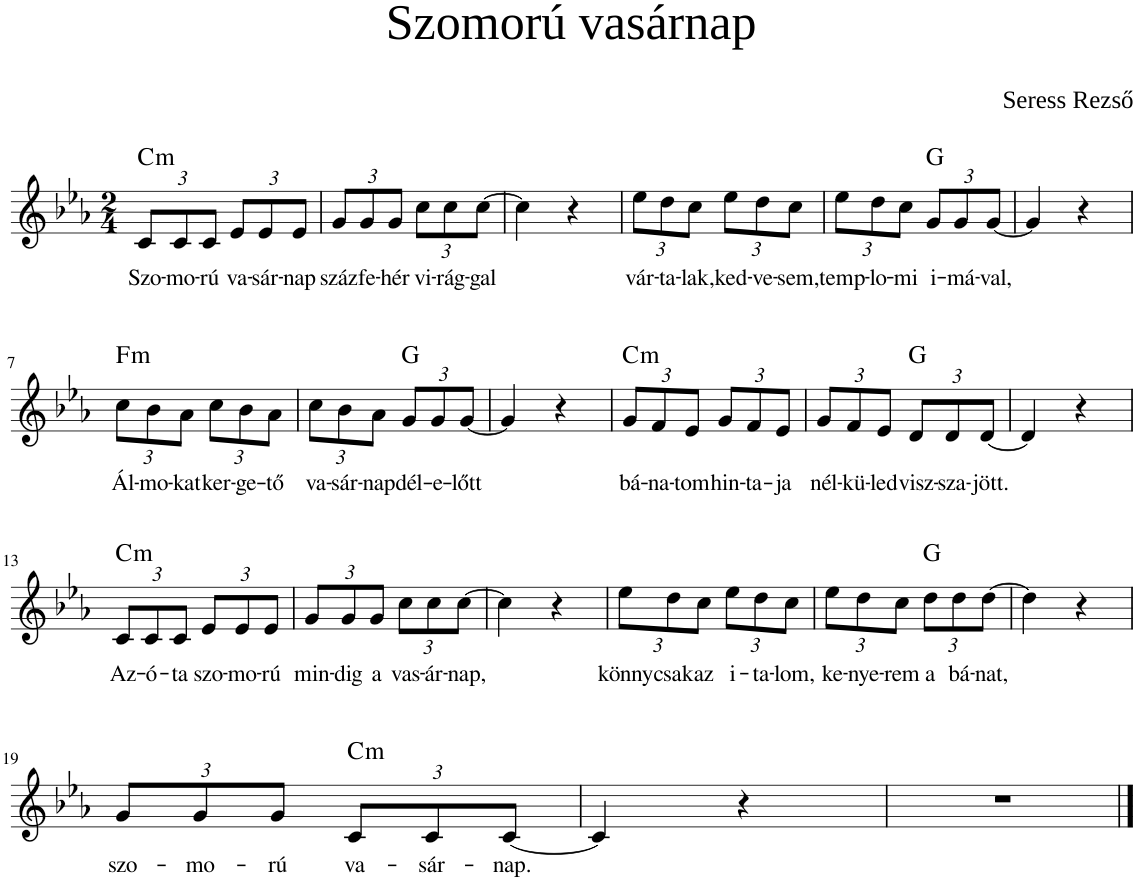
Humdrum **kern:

**kern	**text	**harte
*part1	*part1	*part1
*staff1	*staff1	*
*I"Piano	*	*
*I'Pno	*	*
*clefG2	*	*
*k[b-e-a-]	*	*
*M2/4	*	*
*Xbrackettup	*	*
=1	=1	=1
!	!LO:LY:b	!LO:H:kt=m
12c/L	Szo-	C:min
!	!LO:LY:b	!
12c/	-mo-	.
!	!LO:LY:b	!
12c/J	-rú	.
!	!LO:LY:b	!
12e-/L	va-	.
!	!LO:LY:b	!
12e-/	-sár-	.
!	!LO:LY:b	!
12e-/J	-nap	.
=2	=2	=2
!	!LO:LY:b	!
12g/L	száz	.
!	!LO:LY:b	!
12g/	fe-	.
!	!LO:LY:b	!
12g/J	-hér	.
!	!LO:LY:b	!
12cc\L	vi-	.
!	!LO:LY:b	!
12cc\	-rág-	.
!	!LO:LY:b	!
[12cc\J	-gal	.
=3	=3	=3
4cc\]	.	.
4r	.	.
=4	=4	=4
!	!LO:LY:b	!
12ee-\L	vár-	.
!	!LO:LY:b	!
12dd\	-ta-	.
!	!LO:LY:b	!
12cc\J	-lak,	.
!	!LO:LY:b	!
12ee-\L	ked-	.
!	!LO:LY:b	!
12dd\	-ve-	.
!	!LO:LY:b	!
12cc\J	-sem,	.
=5	=5	=5
!	!LO:LY:b	!
12ee-\L	temp-	.
!	!LO:LY:b	!
12dd\	-lo-	.
!	!LO:LY:b	!
12cc\J	-mi	.
!	!LO:LY:b	!LO:H:kt=N.C.
12g/L	i-	N
!	!LO:LY:b	!
12g/	-má-	.
!	!LO:LY:b	!
[12g/J	-val,	.
=6	=6	=6
4g/]	.	.
4r	.	.
!!LO:LB:g=z
=7	=7	=7
!	!LO:LY:b	!LO:H:kt=m
12cc\L	Ál-	F:min
!	!LO:LY:b	!
12b-\	-mo-	.
!	!LO:LY:b	!
12a-\J	-kat	.
!	!LO:LY:b	!
12cc\L	ker-	.
!	!LO:LY:b	!
12b-\	-ge-	.
!	!LO:LY:b	!
12a-\J	-tő	.
=8	=8	=8
!	!LO:LY:b	!
12cc\L	va-	.
!	!LO:LY:b	!
12b-\	-sár-	.
!	!LO:LY:b	!
12a-\J	-nap	.
!	!LO:LY:b	!LO:H:kt=N.C.
12g/L	dél-	N
!	!LO:LY:b	!
12g/	-e-	.
!	!LO:LY:b	!
[12g/J	-lőtt	.
=9	=9	=9
4g/]	.	.
4r	.	.
=10	=10	=10
!	!LO:LY:b	!LO:H:kt=m
12g/L	bá-	C:min
!	!LO:LY:b	!
12f/	-na-	.
!	!LO:LY:b	!
12e-/J	-tom	.
!	!LO:LY:b	!
12g/L	hin-	.
!	!LO:LY:b	!
12f/	-ta-	.
!	!LO:LY:b	!
12e-/J	-ja	.
=11	=11	=11
!	!LO:LY:b	!
12g/L	nél-	.
!	!LO:LY:b	!
12f/	-kü-	.
!	!LO:LY:b	!
12e-/J	-led	.
!	!LO:LY:b	!LO:H:kt=N.C.
12d/L	visz-	N
!	!LO:LY:b	!
12d/	-sza-	.
!	!LO:LY:b	!
[12d/J	-jött.	.
=12	=12	=12
4d/]	.	.
4r	.	.
!!LO:LB:g=z
=13	=13	=13
!	!LO:LY:b	!LO:H:kt=m
12c/L	Az-	C:min
!	!LO:LY:b	!
12c/	-ó-	.
!	!LO:LY:b	!
12c/J	-ta	.
!	!LO:LY:b	!
12e-/L	szo-	.
!	!LO:LY:b	!
12e-/	-mo-	.
!	!LO:LY:b	!
12e-/J	-rú	.
=14	=14	=14
!	!LO:LY:b	!
12g/L	min-	.
!	!LO:LY:b	!
12g/	-dig	.
!	!LO:LY:b	!
12g/J	a	.
!	!LO:LY:b	!
12cc\L	vas-	.
!	!LO:LY:b	!
12cc\	-ár-	.
!	!LO:LY:b	!
[12cc\J	-nap,	.
=15	=15	=15
4cc\]	.	.
4r	.	.
=16	=16	=16
!	!LO:LY:b	!
12ee-\L	könny	.
!	!LO:LY:b	!
12dd\	csak	.
!	!LO:LY:b	!
12cc\J	az	.
!	!LO:LY:b	!
12ee-\L	i-	.
!	!LO:LY:b	!
12dd\	-ta-	.
!	!LO:LY:b	!
12cc\J	-lom,	.
=17	=17	=17
!	!LO:LY:b	!
12ee-\L	ke-	.
!	!LO:LY:b	!
12dd\	-nye-	.
!	!LO:LY:b	!
12cc\J	-rem	.
!	!LO:LY:b	!LO:H:kt=N.C.
12dd\L	a	N
!	!LO:LY:b	!
12dd\	bá-	.
!	!LO:LY:b	!
[12dd\J	-nat,	.
=18	=18	=18
4dd\]	.	.
4r	.	.
!!LO:LB:g=z
=19	=19	=19
!	!LO:LY:b	!
12g/L	szo-	.
!	!LO:LY:b	!
12g/	-mo-	.
!	!LO:LY:b	!
12g/J	-rú	.
!	!LO:LY:b	!LO:H:kt=m
12c/L	va-	C:min
!	!LO:LY:b	!
12c/	-sár-	.
!	!LO:LY:b	!
[12c/J	-nap.	.
=20	=20	=20
4c/]	.	.
4r	.	.
=21	=21	=21
2r	.	.
==	==	==
*-	*-	*-
